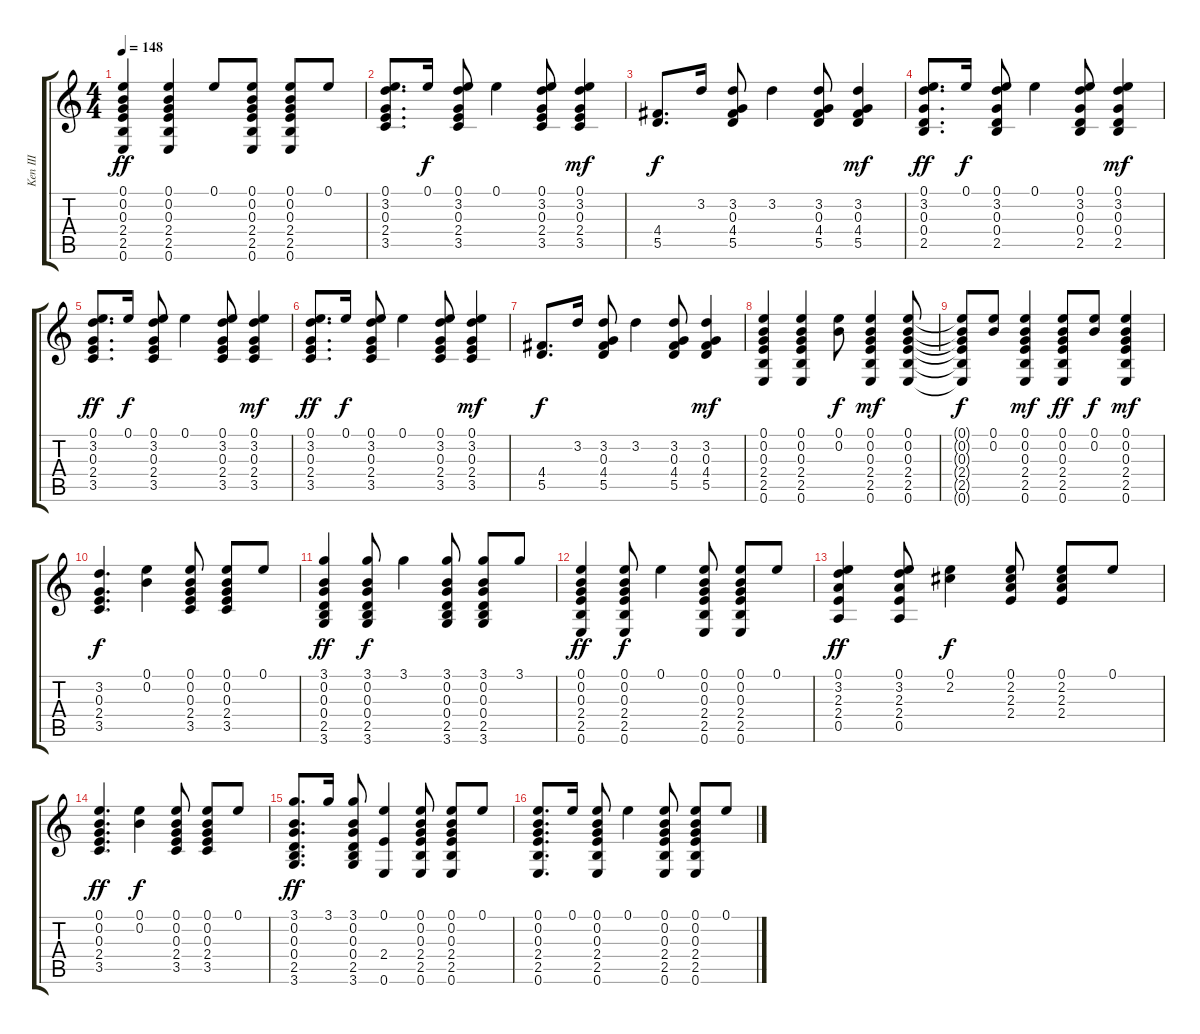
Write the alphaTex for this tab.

\track ("Ken III" "Ken III") {instrument acousticguitarsteel}
\staff {score tabs}
\tuning (E4 B3 G3 D3 A2 E2) {hide}
\ts (4 4)
\tempo 148
\clef g2
\ks c
(0.1 0.2 0.3 2.4 2.5 0.6).4{dy ff} (0.1 0.2 0.3 2.4 2.5 0.6).4 0.1.8 (0.1 0.2 0.3 2.4 2.5 0.6).8 (0.1 0.2 0.3 2.4 2.5 0.6).8 0.1.8 |
(0.1 3.2 0.3 2.4 3.5).8{d} 0.1.16{dy f} (0.1 3.2 0.3 2.4 3.5).8 0.1.4 (0.1 3.2 0.3 2.4 3.5).8 (0.1 3.2 0.3 2.4 3.5).4{dy mf} |
(4.4 5.5).8{d dy f} 3.2.16 (3.2 0.3 4.4 5.5).8 3.2.4 (3.2 0.3 4.4 5.5).8 (3.2 0.3 4.4 5.5).4{dy mf} |
(0.1 3.2 0.3 0.4 2.5).8{d dy ff} 0.1.16{dy f} (0.1 3.2 0.3 0.4 2.5).8 0.1.4 (0.1 3.2 0.3 0.4 2.5).8 (0.1 3.2 0.3 0.4 2.5).4{dy mf} |
(0.1 3.2 0.3 2.4 3.5).8{d dy ff} 0.1.16{dy f} (0.1 3.2 0.3 2.4 3.5).8 0.1.4 (0.1 3.2 0.3 2.4 3.5).8 (0.1 3.2 0.3 2.4 3.5).4{dy mf} |
(0.1 3.2 0.3 2.4 3.5).8{d dy ff} 0.1.16{dy f} (0.1 3.2 0.3 2.4 3.5).8 0.1.4 (0.1 3.2 0.3 2.4 3.5).8 (0.1 3.2 0.3 2.4 3.5).4{dy mf} |
(4.4 5.5).8{d dy f} 3.2.16 (3.2 0.3 4.4 5.5).8 3.2.4 (3.2 0.3 4.4 5.5).8 (3.2 0.3 4.4 5.5).4{dy mf} |
(0.1 0.2 0.3 2.4 2.5 0.6).4 (0.1 0.2 0.3 2.4 2.5 0.6).4 (0.1 0.2).8{dy f} (0.1 0.2 0.3 2.4 2.5 0.6).4{dy mf} (0.1 0.2 0.3 2.4 2.5 0.6).8 |
(0.1{t} 0.2{t} 0.3{t} 2.4{t} 2.5{t} 0.6{t}).8{dy f} (0.1 0.2).8 (0.1 0.2 0.3 2.4 2.5 0.6).4{dy mf} (0.1 0.2 0.3 2.4 2.5 0.6).8{dy ff} (0.1 0.2).8{dy f} (0.1 0.2 0.3 2.4 2.5 0.6).4{dy mf} |
(3.2 0.3 2.4 3.5).4{d dy f} (0.1 0.2).4 (0.1 0.2 0.3 2.4 3.5).8 (0.1 0.2 0.3 2.4 3.5).8 0.1.8 |
(3.1 0.2 0.3 0.4 2.5 3.6).4{dy ff} (3.1 0.2 0.3 0.4 2.5 3.6).8{dy f} 3.1.4 (3.1 0.2 0.3 0.4 2.5 3.6).8 (3.1 0.2 0.3 0.4 2.5 3.6).8 3.1.8 |
(0.1 0.2 0.3 2.4 2.5 0.6).4{dy ff} (0.1 0.2 0.3 2.4 2.5 0.6).8{dy f} 0.1.4 (0.1 0.2 0.3 2.4 2.5 0.6).8 (0.1 0.2 0.3 2.4 2.5 0.6).8 0.1.8 |
(0.1 3.2 2.3 2.4 0.5).4{dy ff} (0.1 3.2 2.3 2.4 0.5).8 (0.1 2.2).4{dy f} (0.1 2.2 2.3 2.4).8 (0.1 2.2 2.3 2.4).8 0.1.8 |
(0.1 0.2 0.3 2.4 3.5).4{d dy ff} (0.1 0.2).4{dy f} (0.1 0.2 0.3 2.4 3.5).8 (0.1 0.2 0.3 2.4 3.5).8 0.1.8 |
(3.1 0.2 0.3 0.4 2.5 3.6).8{d dy ff} 3.1.16 (3.1 0.2 0.3 0.4 2.5 3.6).8 (0.1 2.4 0.6).4 (0.1 0.2 0.3 2.4 2.5 0.6).8 (0.1 0.2 0.3 2.4 2.5 0.6).8 0.1.8 |
(0.1 0.2 0.3 2.4 2.5 0.6).8{d} 0.1.16 (0.1 0.2 0.3 2.4 2.5 0.6).8 0.1.4 (0.1 0.2 0.3 2.4 2.5 0.6).8 (0.1 0.2 0.3 2.4 2.5 0.6).8 0.1.8
